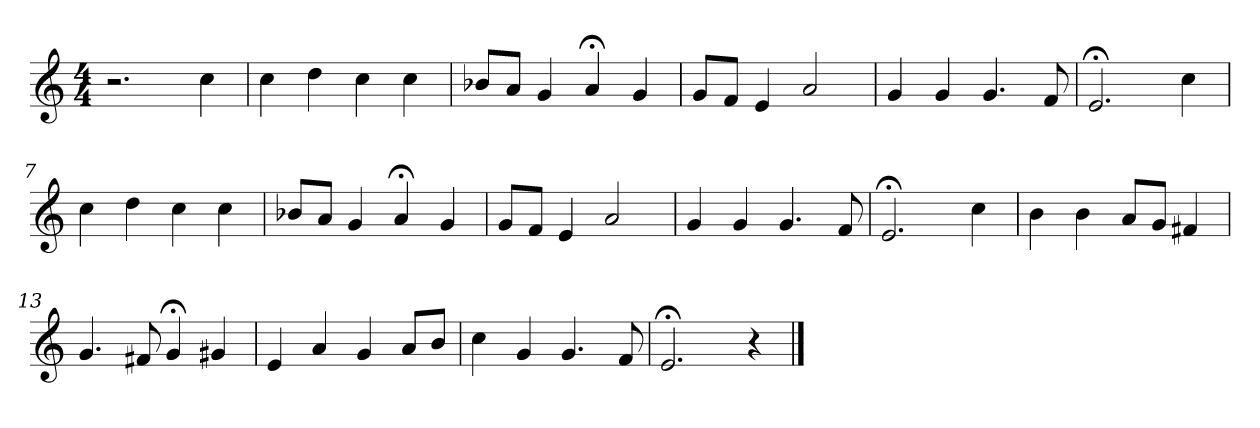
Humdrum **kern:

**kern
*part1
*staff1
*clefG2
*k[]
*C:
*M4/4
=1
2.r
4cc
=2
4cc
4dd
4cc
4cc
=3
8b-X/L
8a/J
4g
4a;<
4g
=4
8g/L
8f/J
4e
2a
=5
4g
4g
4.g
8f
=6
2.e;<
4cc
=7
4cc
4dd
4cc
4cc
=8
8b-X/L
8a/J
4g
4a;<
4g
=9
8g/L
8f/J
4e
2a
=10
4g
4g
4.g
8f
=11
2.e;<
4cc
=12
4b
4b
8a/L
8g/J
4f#X
=13
4.g
8f#X
4g;<
4g#X
=14
4e
4a
4g
8a/L
8b/J
=15
4cc
4g
4.g
8f
=16
2.e;<
4r
==
*-
